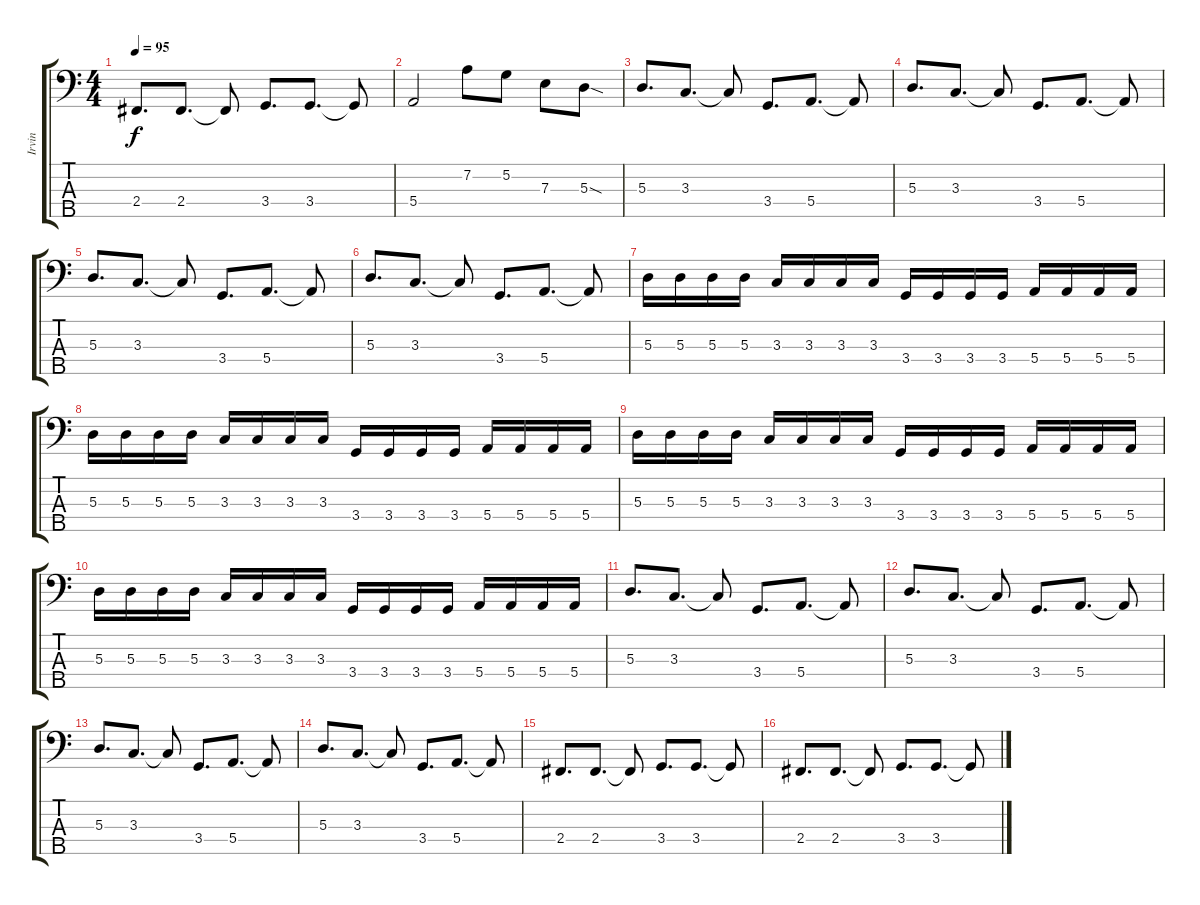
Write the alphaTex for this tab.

\track ("Irvin" "Irvin") {instrument electricbassfinger}
\staff {score tabs}
\tuning (G2 D2 A1 E1 B0) {hide}
\ts (4 4)
\tempo 95
\clef f4
\ks c
2.4.8{d dy f} 2.4.8{d} 2.4{t}.8 3.4.8{d} 3.4.8{d} 3.4{t}.8 |
5.4.2 7.2.8 5.2.8 7.3.8 5.3{sod}.8 |
5.3.8{d} 3.3.8{d} 3.3{t}.8 3.4.8{d} 5.4.8{d} 5.4{t}.8 |
5.3.8{d} 3.3.8{d} 3.3{t}.8 3.4.8{d} 5.4.8{d} 5.4{t}.8 |
5.3.8{d} 3.3.8{d} 3.3{t}.8 3.4.8{d} 5.4.8{d} 5.4{t}.8 |
5.3.8{d} 3.3.8{d} 3.3{t}.8 3.4.8{d} 5.4.8{d} 5.4{t}.8 |
5.3.16 5.3.16 5.3.16 5.3.16 3.3.16 3.3.16 3.3.16 3.3.16 3.4.16 3.4.16 3.4.16 3.4.16 5.4.16 5.4.16 5.4.16 5.4.16 |
5.3.16 5.3.16 5.3.16 5.3.16 3.3.16 3.3.16 3.3.16 3.3.16 3.4.16 3.4.16 3.4.16 3.4.16 5.4.16 5.4.16 5.4.16 5.4.16 |
5.3.16 5.3.16 5.3.16 5.3.16 3.3.16 3.3.16 3.3.16 3.3.16 3.4.16 3.4.16 3.4.16 3.4.16 5.4.16 5.4.16 5.4.16 5.4.16 |
5.3.16 5.3.16 5.3.16 5.3.16 3.3.16 3.3.16 3.3.16 3.3.16 3.4.16 3.4.16 3.4.16 3.4.16 5.4.16 5.4.16 5.4.16 5.4.16 |
5.3.8{d} 3.3.8{d} 3.3{t}.8 3.4.8{d} 5.4.8{d} 5.4{t}.8 |
5.3.8{d} 3.3.8{d} 3.3{t}.8 3.4.8{d} 5.4.8{d} 5.4{t}.8 |
5.3.8{d} 3.3.8{d} 3.3{t}.8 3.4.8{d} 5.4.8{d} 5.4{t}.8 |
5.3.8{d} 3.3.8{d} 3.3{t}.8 3.4.8{d} 5.4.8{d} 5.4{t}.8 |
2.4.8{d} 2.4.8{d} 2.4{t}.8 3.4.8{d} 3.4.8{d} 3.4{t}.8 |
2.4.8{d} 2.4.8{d} 2.4{t}.8 3.4.8{d} 3.4.8{d} 3.4{t}.8
